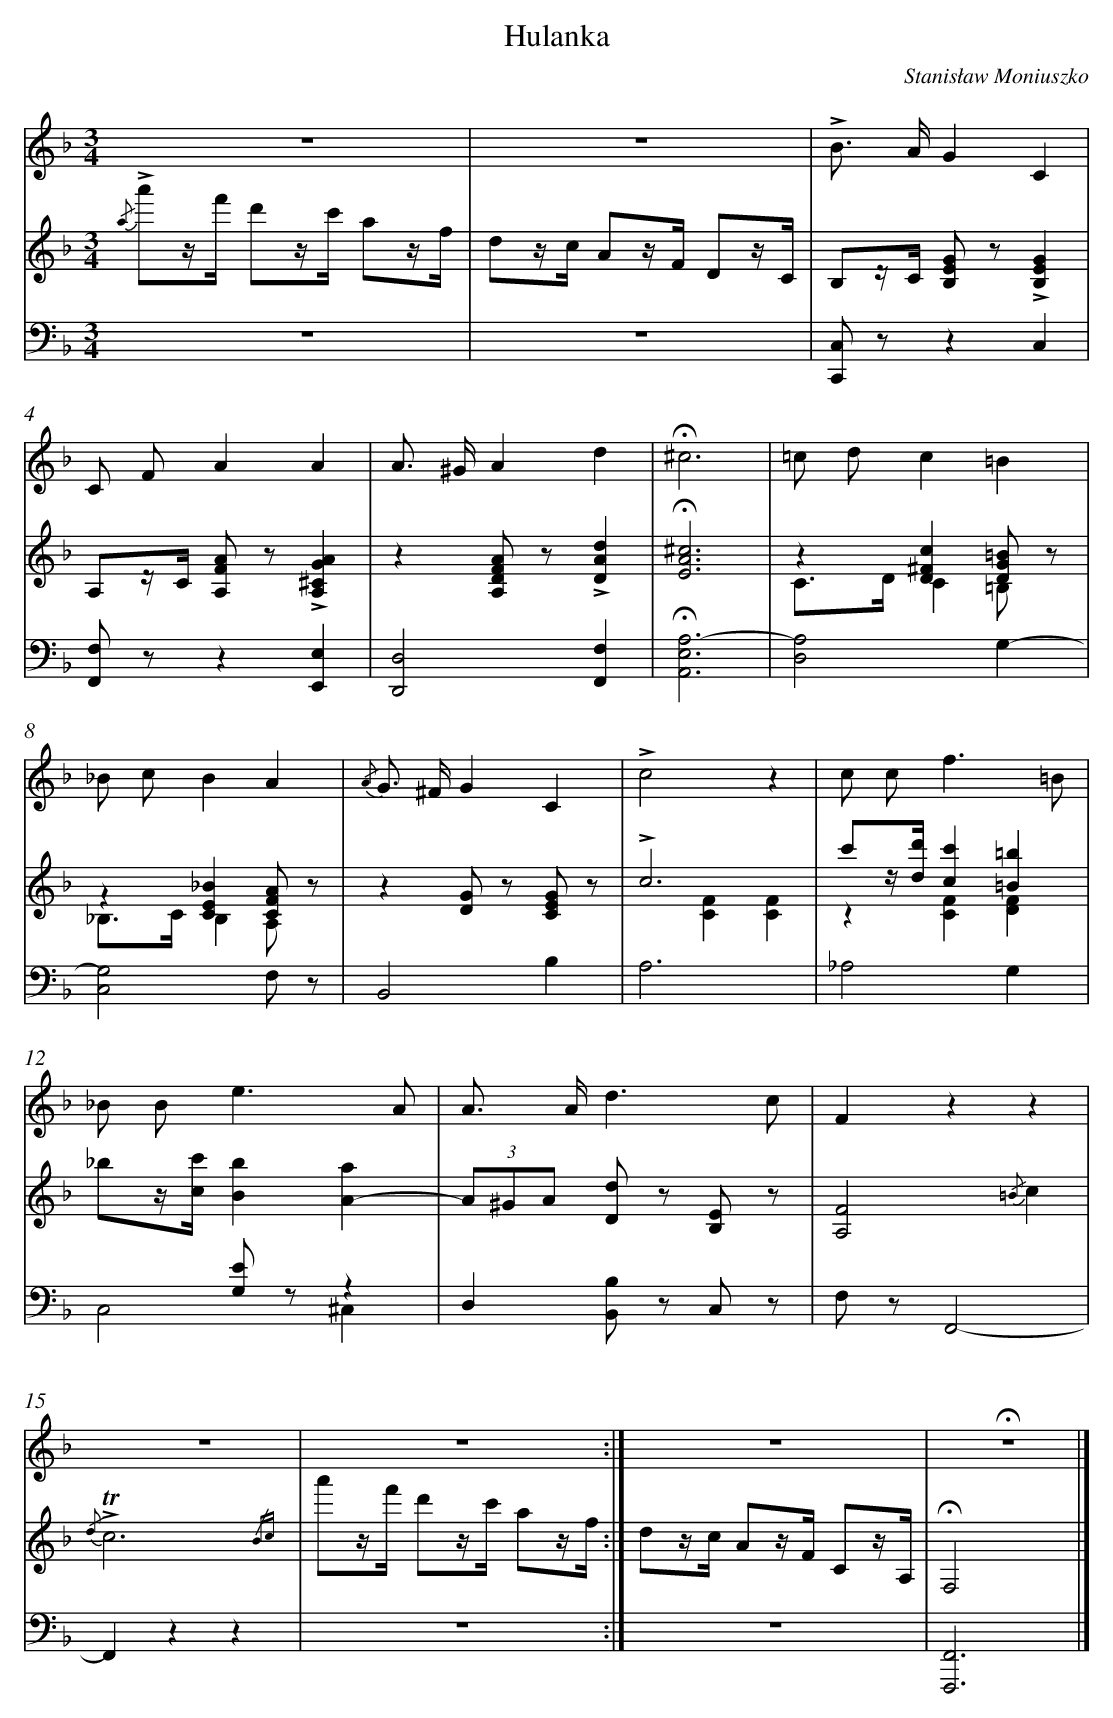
X:1
T: Hulanka
C: Stanisław Moniuszko
L: 1/8
M: 3/4
V: 1 clef=treble
V: 2 clef=treble
V: 3 clef=bass
K: F
[V:1] z6 |
[V:2] {/a} !accent!a'z/f'/ d'z/c'/ az/f/ |
[V:3] z6 |
[V:1] z6 |
[V:2] dz/c/ Az/F/ Dz/C/ |
[V:3] z6 |
[V:1] !accent!B> AG2C2 |
[V:2] B,z/C/ [B,EG] z!accent![B,2E2G2] |
[V:3] [C,,C,] zz2C,2 |
[V:1] C FA2A2 |
[V:2] A,z/C/ [A,FA] z!accent![A,2^C2G2A2] |
[V:3] [F,,F,] zz2[E,,2E,2] |
[V:1] A> ^GA2d2 |
[V:2] z2[A,DFA] z!accent![D2A2d2] |
[V:3] [D,,4D,4][F,,2F,2] |
[V:1] !fermata!^c6 |
[V:2] !fermata![E6A6^c6] |
[V:3] !fermata![A,,6E,6A,6-] |
[V:1] =c dc2=B2 |
[V:2] z2[D2^F2c2][DG=B] z & C>DC2=B, x |
[V:3] [D,4A,4]G,2- |
[V:1] _B cB2A2 |
[V:2] z2[C2E2_B2][CFA] z & _B,>CB,2A, x |
[V:3] [C,4G,4]F, z |
[V:1] {/A} G> ^FG2C2 |
[V:2] z2[DG] z [CEG] z |
[V:3] B,,4B,2 |
[V:1] !accent!c4z2 |
[V:2] !accent!c6 & x2[C2F2][C2F2] |
[V:3] A,6 |
[V:1] c c2<f2=B |
[V:2] c'z/[d/d'/][c2c'2][=B2=b2] & z2[C2F2][D2F2] |
[V:3] _A,4G,2 |
[V:1] _B B2<e2A |
[V:2] _bz/[c/c'/][B2b2][A2-a2] |
[V:3] x2[G,E] zz2 & C,4^C,2 |
[V:1] A> Ad3c |
[V:2] (3A^GA [Dd] z [B,E] z |
[V:3] D,2[B,,B,] z C, z |
[V:1] F2z2z2 |
[V:2] [A,4F4]{/=B}c2 |
[V:3] F, zF,,4- |
[V:1] z6 |
[V:2] {/d}!accent!!trill!c6{/Bc} |
[V:3] F,,2z2z2 |
[V:1] z6 :|]
[V:2] a'z/f'/ d'z/c'/ az/f/ :|]
[V:3] z6 :|]
[V:1] z6 |
[V:2] dz/c/ Az/F/ Cz/A,/ |
[V:3] z6 |
[V:1] !fermata!z6 |]
[V:2] !fermata!F,4x2 |]
[V:3] [F,,6F,,,6] |]
